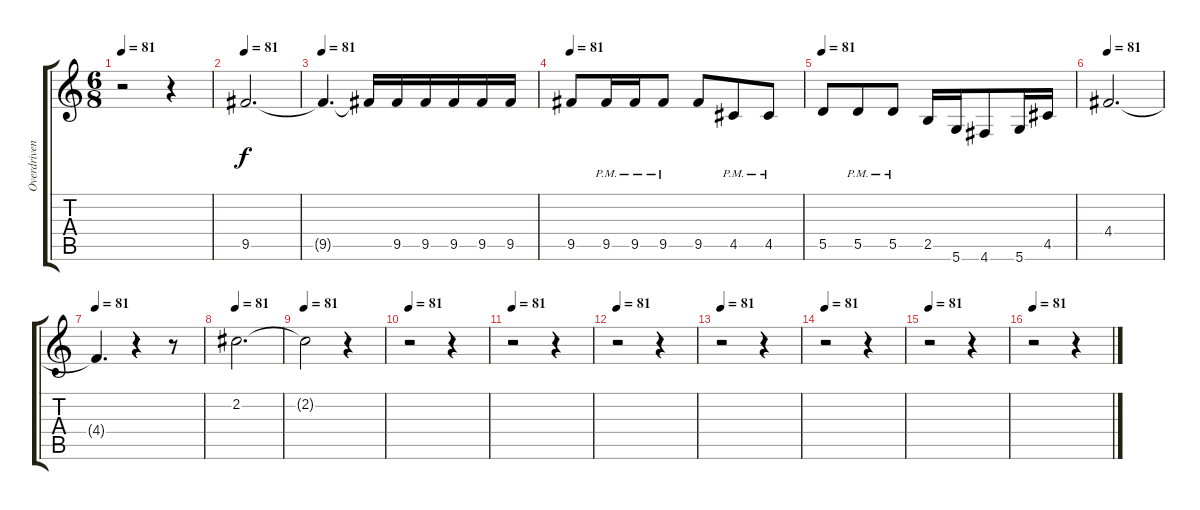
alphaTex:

\track ("Overdriven Guitar III" "Overdriven") {instrument overdrivenguitar}
\staff {score tabs}
\tuning (E4 B3 G3 D3 A2 D2) {hide}
\ts (6 8)
\tempo 81
\clef g2
\ks c
r.2{dy f} r.4 |
\tempo 81
9.5.2{d} |
\tempo 81
9.5{t}.4{d} 9.5{t}.16 9.5.16 9.5.16 9.5.16 9.5.16 9.5.16 |
\tempo 81
9.5.8 9.5{pm}.16 9.5{pm}.16 9.5{pm}.8 9.5.8 4.5{pm}.8 4.5{pm}.8 |
\tempo 81
5.5.8 5.5{pm}.8 5.5{pm}.8 2.5.16 5.6.16 4.6.8 5.6.16 4.5.16 |
\tempo 81
4.4.2{d} |
\tempo 81
4.4{t}.4{d} r.4 r.8 |
\tempo 81
2.2.2{d} |
\tempo 81
2.2{t}.2 r.4 |
\tempo 81
r.2 r.4 |
\tempo 81
r.2 r.4 |
\tempo 81
r.2 r.4 |
\tempo 81
r.2 r.4 |
\tempo 81
r.2 r.4 |
\tempo 81
r.2 r.4 |
\tempo 81
r.2 r.4
